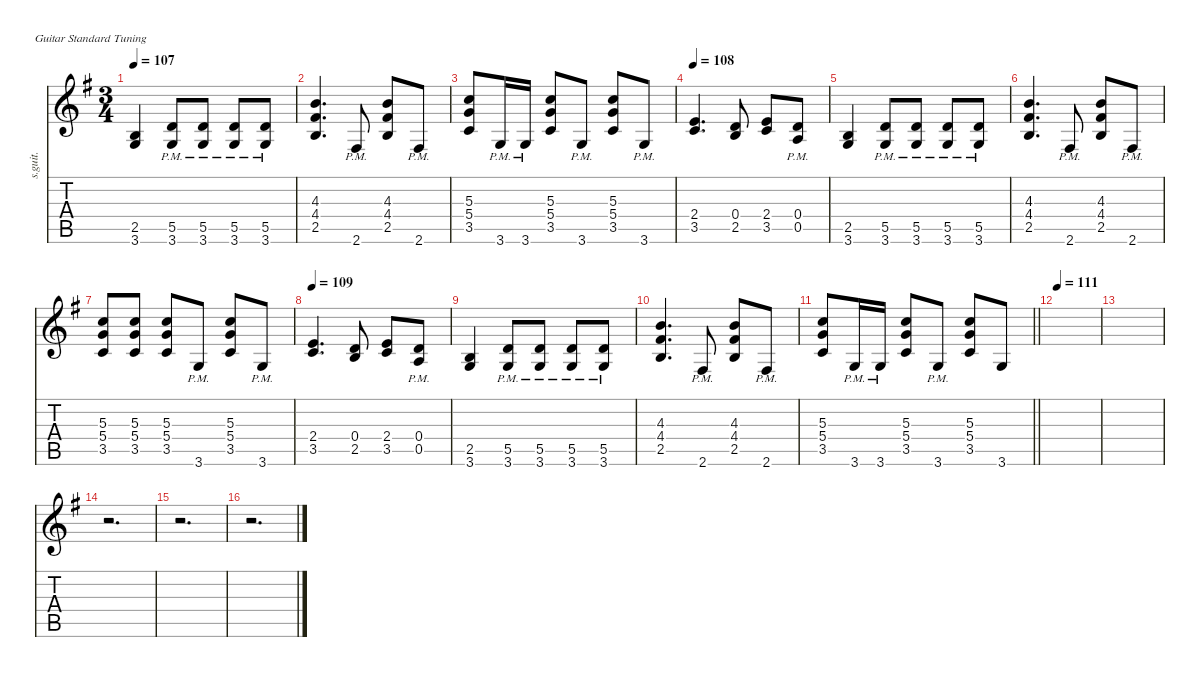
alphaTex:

\defaultSystemsLayout 4
\hideDynamics
\bracketExtendMode nobrackets
\otherSystemsTrackNameOrientation horizontal
\track ("Guitar 3" "s.guit.") {defaultSystemsLayout 32 instrument electricguitarclean}
\staff {score tabs}
\tuning (E4 B3 G3 D3 A2 E2)
\ts (3 4)
\tempo 107
\clef g2
\ks eminor
(2.5{acc forcenatural} 3.6{acc forcenatural}).4{dy f beam Up} (5.5{pm acc forcenatural} 3.6{pm acc forcenatural}).8{beam Up} (5.5{pm acc forcenatural} 3.6{pm acc forcenatural}).8{beam Up} (5.5{pm acc forcenatural} 3.6{pm acc forcenatural}).8{beam Up} (5.5{pm acc forcenatural} 3.6{pm acc forcenatural}).8{beam Up} |
(4.3{acc forcenatural} 4.4{acc #} 2.5{acc forcenatural}).4{d beam Up} 2.6{pm acc #}.8{beam Up} (4.3{acc forcenatural} 4.4{acc #} 2.5{acc forcenatural}).8{beam Up} 2.6{pm acc #}.8{beam Up} |
(5.3{acc forcenatural} 5.4{acc forcenatural} 3.5{acc forcenatural}).8{beam Up} 3.6{pm acc forcenatural}.16{beam Up} 3.6{pm acc forcenatural}.16{beam Up} (5.3{acc forcenatural} 5.4{acc forcenatural} 3.5{acc forcenatural}).8{beam Up} 3.6{pm acc forcenatural}.8{beam Up} (5.3{acc forcenatural} 5.4{acc forcenatural} 3.5{acc forcenatural}).8{beam Up} 3.6{pm acc forcenatural}.8{beam Up} |
\tempo 108
(2.4{acc forcenatural} 3.5{acc forcenatural}).4{d beam Up} (0.4{acc forcenatural} 2.5{acc forcenatural}).8{beam Up} (2.4{acc forcenatural} 3.5{acc forcenatural}).8{beam Up} (0.4{pm acc forcenatural} 0.5{pm acc forcenatural}).8{beam Up} |
(2.5{acc forcenatural} 3.6{acc forcenatural}).4{beam Up} (5.5{pm acc forcenatural} 3.6{pm acc forcenatural}).8{beam Up} (5.5{pm acc forcenatural} 3.6{pm acc forcenatural}).8{beam Up} (5.5{pm acc forcenatural} 3.6{pm acc forcenatural}).8{beam Up} (5.5{pm acc forcenatural} 3.6{pm acc forcenatural}).8{beam Up} |
(4.3{acc forcenatural} 4.4{acc #} 2.5{acc forcenatural}).4{d beam Up} 2.6{pm acc #}.8{beam Up} (4.3{acc forcenatural} 4.4{acc #} 2.5{acc forcenatural}).8{beam Up} 2.6{pm acc #}.8{beam Up} |
(5.3{acc forcenatural} 5.4{acc forcenatural} 3.5{acc forcenatural}).8{beam Up} (5.3{acc forcenatural} 5.4{acc forcenatural} 3.5{acc forcenatural}).8{beam Up} (5.3{acc forcenatural} 5.4{acc forcenatural} 3.5{acc forcenatural}).8{beam Up} 3.6{pm acc forcenatural}.8{beam Up} (5.3{acc forcenatural} 5.4{acc forcenatural} 3.5{acc forcenatural}).8{beam Up} 3.6{pm acc forcenatural}.8{beam Up} |
\tempo 109
(2.4{acc forcenatural} 3.5{acc forcenatural}).4{d beam Up} (0.4{acc forcenatural} 2.5{acc forcenatural}).8{beam Up} (2.4{acc forcenatural} 3.5{acc forcenatural}).8{beam Up} (0.4{pm acc forcenatural} 0.5{pm acc forcenatural}).8{beam Up} |
(2.5{acc forcenatural} 3.6{acc forcenatural}).4{beam Up} (5.5{pm acc forcenatural} 3.6{pm acc forcenatural}).8{beam Up} (5.5{pm acc forcenatural} 3.6{pm acc forcenatural}).8{beam Up} (5.5{pm acc forcenatural} 3.6{pm acc forcenatural}).8{beam Up} (5.5{pm acc forcenatural} 3.6{pm acc forcenatural}).8{beam Up} |
(4.3{acc forcenatural} 4.4{acc #} 2.5{acc forcenatural}).4{d beam Up} 2.6{pm acc #}.8{beam Up} (4.3{acc forcenatural} 4.4{acc #} 2.5{acc forcenatural}).8{beam Up} 2.6{pm acc #}.8{beam Up} |
\barLineRight lightlight
(5.3{acc forcenatural} 5.4{acc forcenatural} 3.5{acc forcenatural}).8{beam Up} 3.6{pm acc forcenatural}.16{beam Up} 3.6{pm acc forcenatural}.16{beam Up} (5.3{acc forcenatural} 5.4{acc forcenatural} 3.5{acc forcenatural}).8{beam Up} 3.6{pm acc forcenatural}.8{beam Up} (5.3{acc forcenatural} 5.4{acc forcenatural} 3.5{acc forcenatural}).8{beam Up} 3.6{acc forcenatural}.8{beam Up} |
\tempo 111
|
|
r.2{d beam Down} |
r.2{d beam Down} |
r.2{d beam Down}
